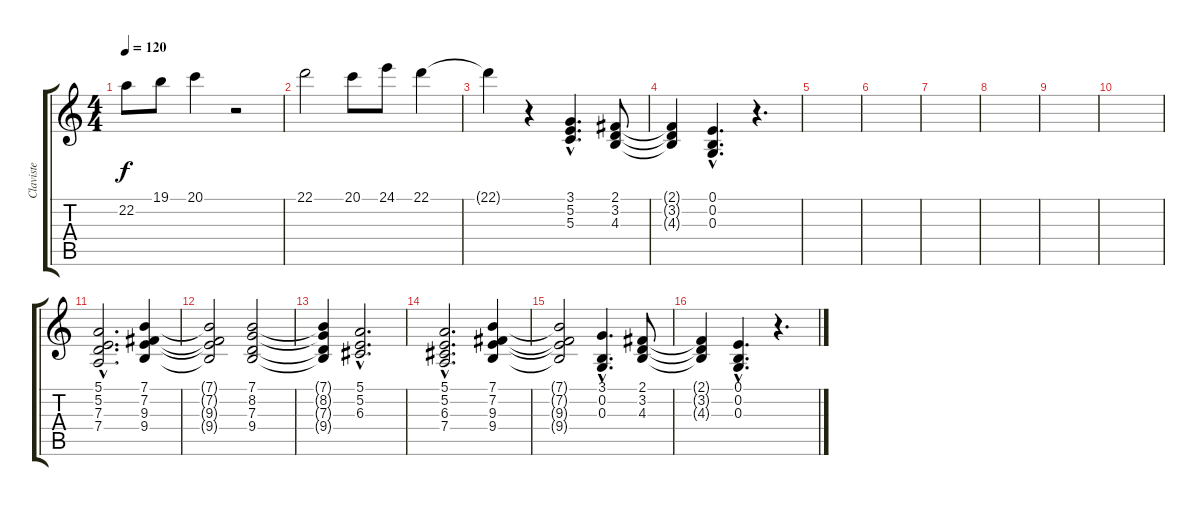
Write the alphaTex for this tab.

\track ("Claviste" "Claviste") {instrument stringensemble1}
\staff {score tabs}
\tuning (E4 B3 G3 D3 A2 E2) {hide}
\ts (4 4)
\tempo 120
\clef g2
\ks c
22.2.8{dy f} 19.1.8 20.1.4 r.2 |
22.1.2 20.1.8 24.1.8 22.1.4 |
22.1{t}.4 r.4 (3.1{hac} 5.2{hac} 5.3{hac}).4{d} (2.1 3.2 4.3).8 |
(2.1{t} 3.2{t} 4.3{t}).4 (0.1{hac} 0.2{hac} 0.3{hac}).4{d} r.4{d} |
|
|
|
|
|
|
(5.1{hac} 5.2{hac} 7.3{hac} 7.4{hac}).2{d} (7.1 7.2 9.3 9.4).4 |
(7.1{t} 7.2{t} 9.3{t} 9.4{t}).2 (7.1 8.2 7.3 9.4).2 |
(7.1{t} 8.2{t} 7.3{t} 9.4{t}).4 (5.1{hac} 5.2{hac} 6.3{hac}).2{d} |
(5.1{hac} 5.2{hac} 6.3{hac} 7.4{hac}).2{d} (7.1 7.2 9.3 9.4).4 |
(7.1{t} 7.2{t} 9.3{t} 9.4{t}).2 (3.1{hac} 0.2{hac} 0.3{hac}).4{d} (2.1 3.2 4.3).8 |
(2.1{t} 3.2{t} 4.3{t}).4 (0.1{hac} 0.2{hac} 0.3{hac}).4{d} r.4{d}
